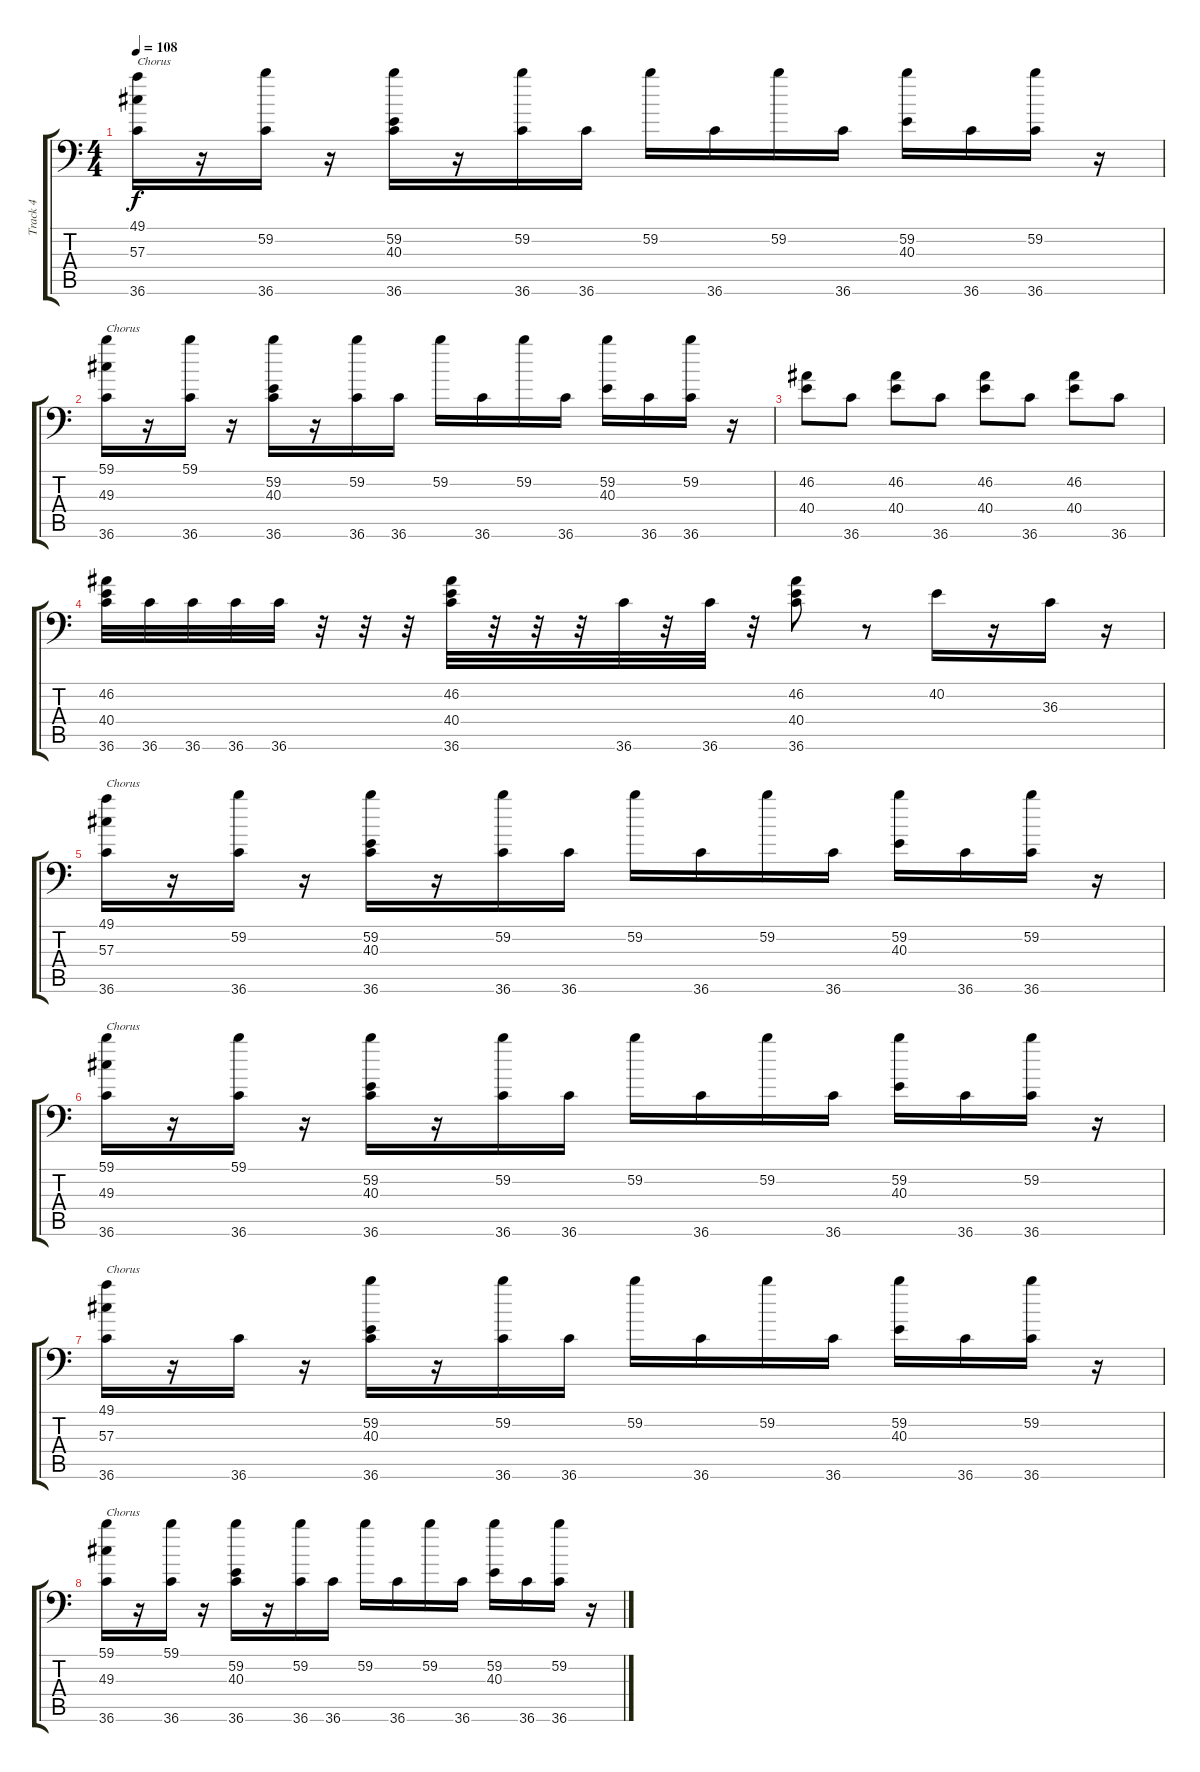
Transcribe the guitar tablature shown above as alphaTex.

\track ("Track 4" "Track 4") {instrument acousticgrandpiano}
\staff {score tabs}
\tuning (C-1 C-1 C-1 C-1 C-1 C-1) {hide}
\ts (4 4)
\tempo 108
\clef f4
\ks c
(49.1 57.3 36.6).16{txt "Chorus" dy f} r.16 (59.2 36.6).16 r.16 (59.2 40.3 36.6).16 r.16 (59.2 36.6).16 36.6.16 59.2.16 36.6.16 59.2.16 36.6.16 (59.2 40.3).16 36.6.16 (59.2 36.6).16 r.16 |
(59.1 49.3 36.6).16{txt "Chorus"} r.16 (59.1 36.6).16 r.16 (59.2 40.3 36.6).16 r.16 (59.2 36.6).16 36.6.16 59.2.16 36.6.16 59.2.16 36.6.16 (59.2 40.3).16 36.6.16 (59.2 36.6).16 r.16 |
(46.2 40.4).8 36.6.8 (46.2 40.4).8 36.6.8 (46.2 40.4).8 36.6.8 (46.2 40.4).8 36.6.8 |
(46.2 40.4 36.6).32 36.6.32 36.6.32 36.6.32 36.6.32 r.32 r.32 r.32 (46.2 40.4 36.6).32 r.32 r.32 r.32 36.6.32 r.32 36.6.32 r.32 (46.2 40.4 36.6).8 r.8 40.2.16 r.16 36.3.16 r.16 |
(49.1 57.3 36.6).16{txt "Chorus"} r.16 (59.2 36.6).16 r.16 (59.2 40.3 36.6).16 r.16 (59.2 36.6).16 36.6.16 59.2.16 36.6.16 59.2.16 36.6.16 (59.2 40.3).16 36.6.16 (59.2 36.6).16 r.16 |
(59.1 49.3 36.6).16{txt "Chorus"} r.16 (59.1 36.6).16 r.16 (59.2 40.3 36.6).16 r.16 (59.2 36.6).16 36.6.16 59.2.16 36.6.16 59.2.16 36.6.16 (59.2 40.3).16 36.6.16 (59.2 36.6).16 r.16 |
(49.1 57.3 36.6).16{txt "Chorus"} r.16 36.6.16 r.16 (59.2 40.3 36.6).16 r.16 (59.2 36.6).16 36.6.16 59.2.16 36.6.16 59.2.16 36.6.16 (59.2 40.3).16 36.6.16 (59.2 36.6).16 r.16 |
(59.1 49.3 36.6).16{txt "Chorus"} r.16 (59.1 36.6).16 r.16 (59.2 40.3 36.6).16 r.16 (59.2 36.6).16 36.6.16 59.2.16 36.6.16 59.2.16 36.6.16 (59.2 40.3).16 36.6.16 (59.2 36.6).16 r.16
